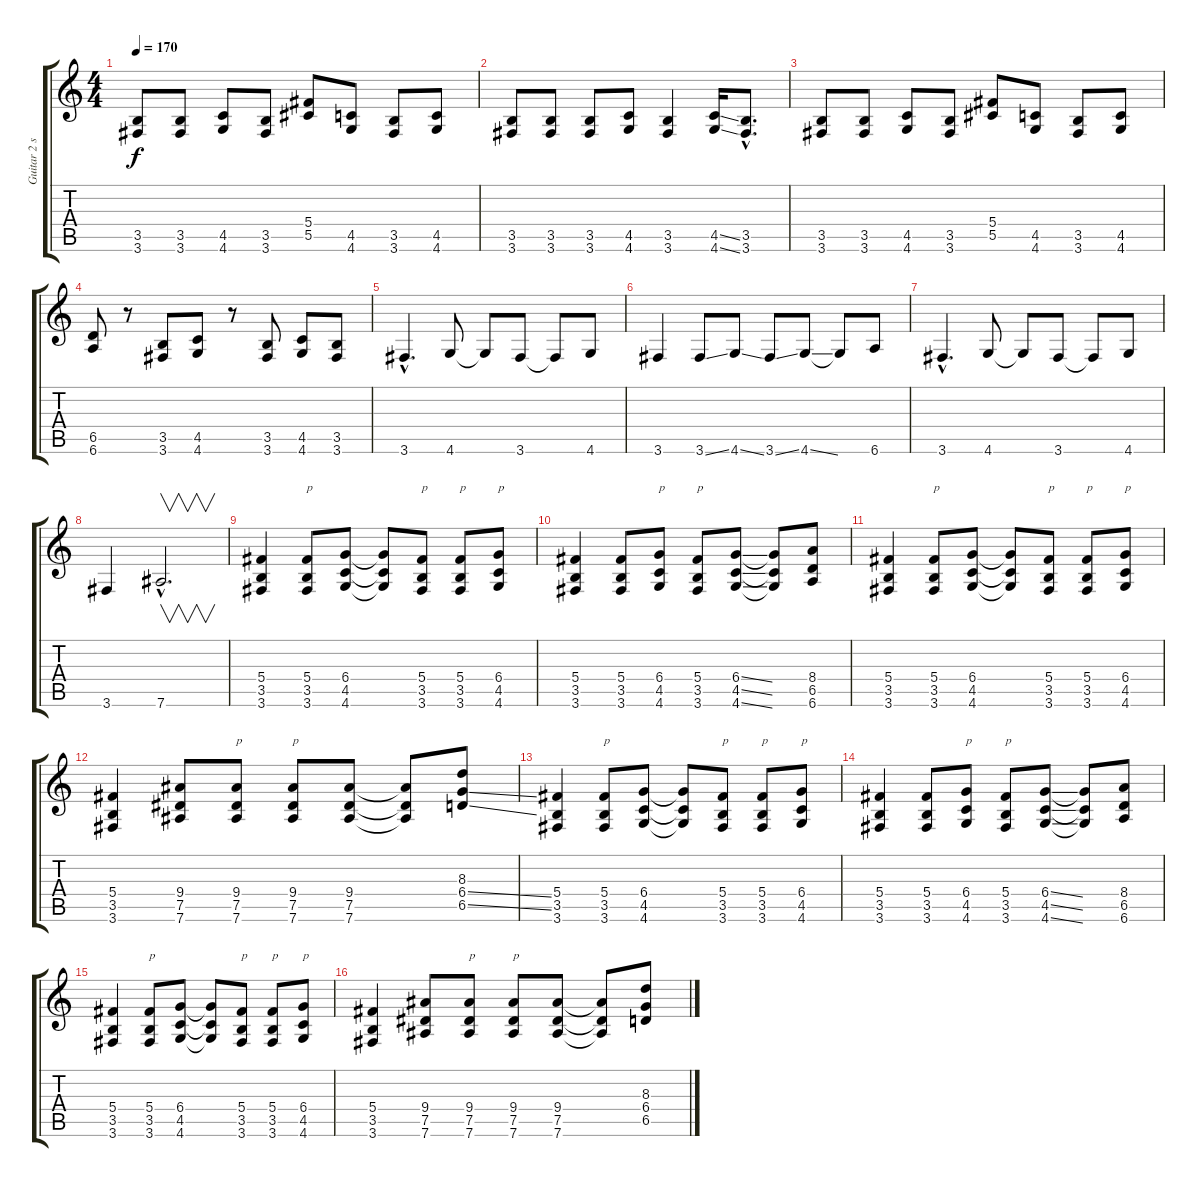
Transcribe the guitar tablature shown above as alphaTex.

\track ("Guitar 2 solo" "Guitar 2 s") {instrument distortionguitar}
\staff {score tabs}
\tuning (Eb4 Bb3 Gb3 Db3 Ab2 Eb2) {hide}
\ts (4 4)
\tempo 170
\clef g2
\ks c
(3.5 3.6).8{dy f} (3.5 3.6).8 (4.5 4.6).8 (3.5 3.6).8 (5.4 5.5).8 (4.5 4.6).8 (3.5 3.6).8 (4.5 4.6).8 |
(3.5 3.6).8 (3.5 3.6).8 (3.5 3.6).8 (4.5 4.6).8 (3.5 3.6).4 (4.5{ss} 4.6{ss}).16 (3.5{hac} 3.6{hac}).8{d} |
(3.5 3.6).8 (3.5 3.6).8 (4.5 4.6).8 (3.5 3.6).8 (5.4 5.5).8 (4.5 4.6).8 (3.5 3.6).8 (4.5 4.6).8 |
(6.5 6.6).8 r.8 (3.5 3.6).8 (4.5 4.6).8 r.8 (3.5 3.6).8 (4.5 4.6).8 (3.5 3.6).8 |
3.6{hac}.4{d} 4.6.8 4.6{t}.8 3.6.8 3.6{t}.8 4.6.8 |
3.6.4 3.6{ss}.8 4.6{ss}.8 3.6{ss}.8 4.6{ss}.8 4.6{t}.8 6.6.8 |
3.6{hac}.4{d} 4.6.8 4.6{t}.8 3.6.8 3.6{t}.8 4.6.8 |
3.6.4 7.6{hac}.2{v d} |
(5.4 3.5 3.6).4 (5.4 3.5 3.6).8{txt "p"} (6.4 4.5 4.6).8 (6.4{t} 4.5{t} 4.6{t}).8 (5.4 3.5 3.6).8{txt "p"} (5.4 3.5 3.6).8{txt "p"} (6.4 4.5 4.6).8{txt "p"} |
(5.4 3.5 3.6).4 (5.4 3.5 3.6).8 (6.4 4.5 4.6).8{txt "p"} (5.4 3.5 3.6).8{txt "p"} (6.4{ss} 4.5{ss} 4.6{ss}).8 (6.4{t} 4.5{t} 4.6{t}).8 (8.4 6.5 6.6).8 |
(5.4 3.5 3.6).4 (5.4 3.5 3.6).8{txt "p"} (6.4 4.5 4.6).8 (6.4{t} 4.5{t} 4.6{t}).8 (5.4 3.5 3.6).8{txt "p"} (5.4 3.5 3.6).8{txt "p"} (6.4 4.5 4.6).8{txt "p"} |
(5.4 3.5 3.6).4 (9.4 7.5 7.6).8 (9.4 7.5 7.6).8{txt "p"} (9.4 7.5 7.6).8{txt "p"} (9.4 7.5 7.6).8 (9.4{t} 7.5{t} 7.6{t}).8 (8.3 6.4{ss} 6.5{ss}).8 |
(5.4 3.5 3.6).4 (5.4 3.5 3.6).8{txt "p"} (6.4 4.5 4.6).8 (6.4{t} 4.5{t} 4.6{t}).8 (5.4 3.5 3.6).8{txt "p"} (5.4 3.5 3.6).8{txt "p"} (6.4 4.5 4.6).8{txt "p"} |
(5.4 3.5 3.6).4 (5.4 3.5 3.6).8 (6.4 4.5 4.6).8{txt "p"} (5.4 3.5 3.6).8{txt "p"} (6.4{ss} 4.5{ss} 4.6{ss}).8 (6.4{t} 4.5{t} 4.6{t}).8 (8.4 6.5 6.6).8 |
(5.4 3.5 3.6).4 (5.4 3.5 3.6).8{txt "p"} (6.4 4.5 4.6).8 (6.4{t} 4.5{t} 4.6{t}).8 (5.4 3.5 3.6).8{txt "p"} (5.4 3.5 3.6).8{txt "p"} (6.4 4.5 4.6).8{txt "p"} |
(5.4 3.5 3.6).4 (9.4 7.5 7.6).8 (9.4 7.5 7.6).8{txt "p"} (9.4 7.5 7.6).8{txt "p"} (9.4 7.5 7.6).8 (9.4{t} 7.5{t} 7.6{t}).8 (8.3 6.4{ss} 6.5{ss}).8
